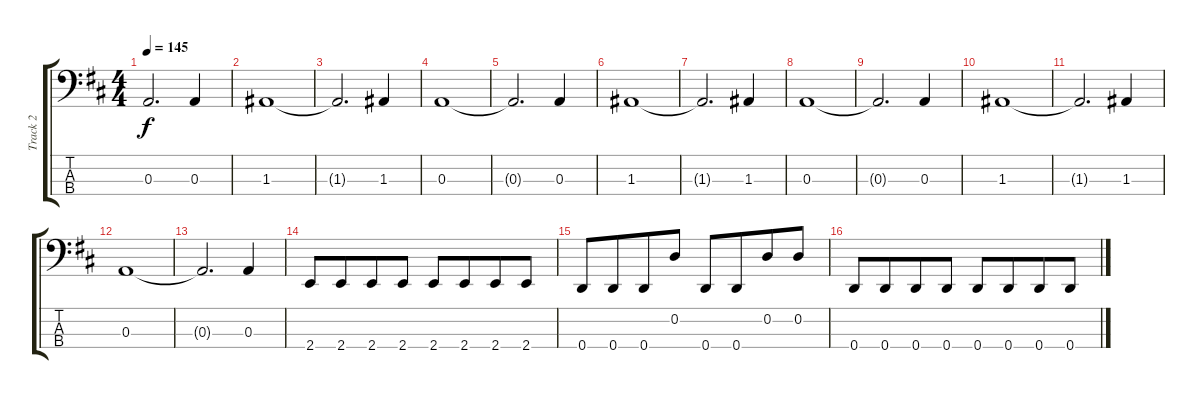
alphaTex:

\track ("Track 2" "Track 2") {instrument electricbassfinger}
\staff {score tabs}
\tuning (G2 D2 A1 D1) {hide}
\ts (4 4)
\tempo 145
\clef f4
\ks d
0.3{t}.2{d dy f} 0.3.4 |
1.3.1 |
1.3{t}.2{d} 1.3.4 |
0.3.1 |
0.3{t}.2{d} 0.3.4 |
1.3.1 |
1.3{t}.2{d} 1.3.4 |
0.3.1 |
0.3{t}.2{d} 0.3.4 |
1.3.1 |
1.3{t}.2{d} 1.3.4 |
0.3.1 |
0.3{t}.2{d} 0.3.4 |
2.4.8 2.4.8{beam merge} 2.4.8 2.4.8 2.4.8 2.4.8{beam merge} 2.4.8 2.4.8 |
0.4.8 0.4.8{beam merge} 0.4.8 0.2.8 0.4.8 0.4.8{beam merge} 0.2.8 0.2.8 |
0.4.8 0.4.8{beam merge} 0.4.8 0.4.8 0.4.8 0.4.8{beam merge} 0.4.8 0.4.8
